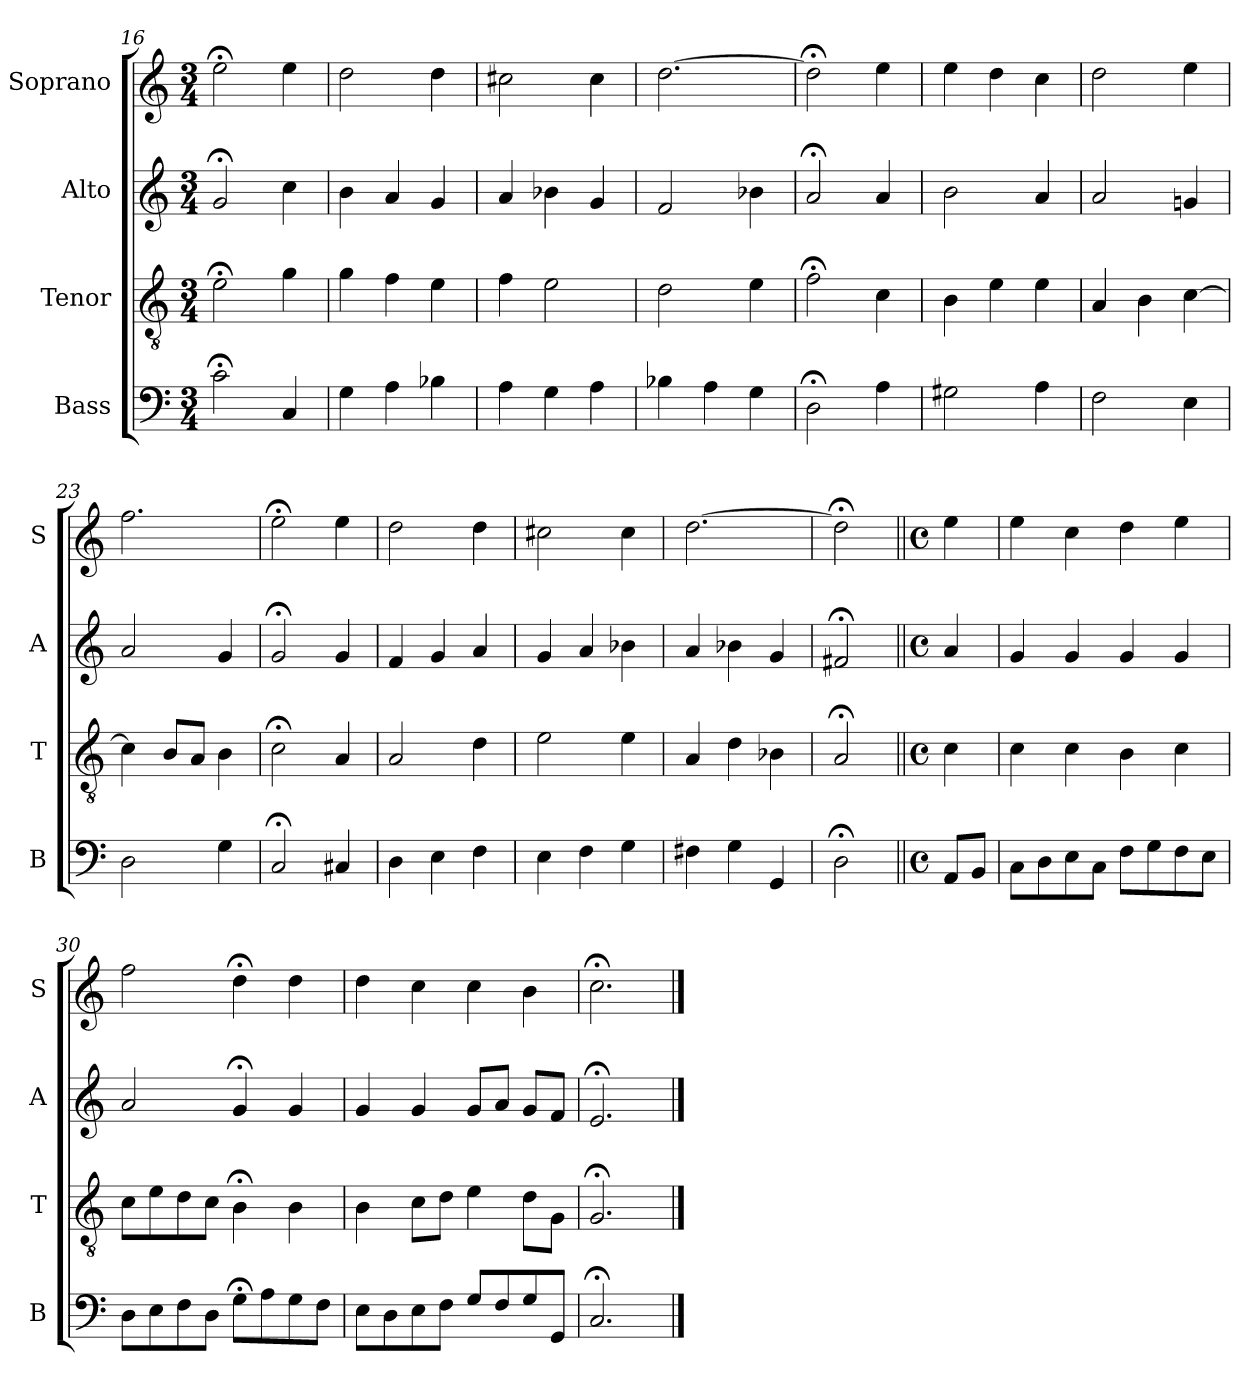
**kern	**kern	**kern	**kern
*part4	*part3	*part2	*part1
*staff4	*staff3	*staff2	*staff1
*I"Bass	*I"Tenor	*I"Alto	*I"Soprano
*I'B	*I'T	*I'A	*I'S
*clefF4	*clefGv2	*clefG2	*clefG2
*k[]	*k[]	*k[]	*k[]
*C:	*C:	*C:	*C:
*M3/4	*M3/4	*M3/4	*M3/4
=16	=16	=16	=16
2c;<	2e;<	2g;<	2ee;<
4C	4g	4cc	4ee
=17	=17	=17	=17
4G	4g	4b	2dd
4A	4f	4a	.
4B-X	4e	4g	4dd
=18	=18	=18	=18
4A	4f	4a	2cc#X
4G	2e	4b-X	.
4A	.	4g	4cc#
=19	=19	=19	=19
4B-X	2d	2f	[2.dd
4A	.	.	.
4G	4e	4b-X	.
=20	=20	=20	=20
2D;<	2f;<	2a;<	2dd;<]
4A	4c	4a	4ee
=21	=21	=21	=21
2G#X	4B	2b	4ee
.	4e	.	4dd
4A	4e	4a	4cc
=22	=22	=22	=22
2F	4A	2a	2dd
.	4B	.	.
4E	[4c	4gn	4ee
=23	=23	=23	=23
2D	4c]	2a	2.ff
.	8BL	.	.
.	8AJ	.	.
4G	4B	4g	.
=24	=24	=24	=24
2C;<	2c;<	2g;<	2ee;<
4C#X	4A	4g	4ee
=25	=25	=25	=25
4D	2A	4f	2dd
4E	.	4g	.
4F	4d	4a	4dd
=26	=26	=26	=26
4E	2e	4g	2cc#X
4F	.	4a	.
4G	4e	4b-X	4cc#
=27	=27	=27	=27
4F#X	4A	4a	[2.dd
4G	4d	4b-X	.
4GG	4B-X	4g	.
=28	=28	=28	=28
2D;<	2A;<	2f#X;<	2dd;<]
=||	=||	=||	=||
*M4/4	*M4/4	*M4/4	*M4/4
*met(c)	*met(c)	*met(c)	*met(c)
8AAL	4c	4a	4ee
8BBJ	.	.	.
=29	=29	=29	=29
8CL	4c	4g	4ee
8D	.	.	.
8E	4c	4g	4cc
8CJ	.	.	.
8FiL	4Bi	4gi	4ddi
8G	.	.	.
8F	4c	4g	4ee
8EJ	.	.	.
=30	=30	=30	=30
8DL	8cL	2a	2ff
8E	8e	.	.
8F	8d	.	.
8DJ	8cJ	.	.
8G;<L	4B;<	4g;<	4dd;<
8A	.	.	.
8G	4B	4g	4dd
8FJ	.	.	.
=31	=31	=31	=31
8EL	4B	4g	4dd
8D	.	.	.
8E	8cL	4g	4cc
8FJ	8dJ	.	.
8GL	4e	8gL	4cc
8F	.	8aJ	.
8G	8dL	8gL	4b
8GGJ	8GJ	8fJ	.
=32	=32	=32	=32
2.C;<	2.G;<	2.e;<	2.cc;<
==	==	==	==
*-	*-	*-	*-
